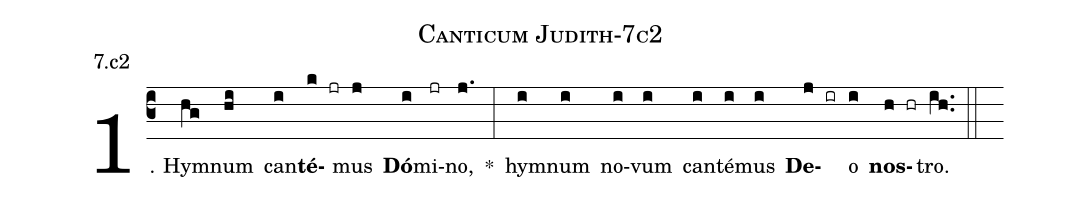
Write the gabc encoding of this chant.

name: Canticum Judith-7c2;
annotation: 7.c2;
%%
(c3)1. Hym(hg)num(hi) can(i)<b>té</b>(k jr)mus(j) <b>Dó</b>(i)mi(jr)no,(j.) *(:) hym(i)num(i) no(i)vum(i) can(i)té(i)mus(i) <b>De</b>(j ir)o(i) <b>nos</b>(h hr)tro.(ih..) (::)
